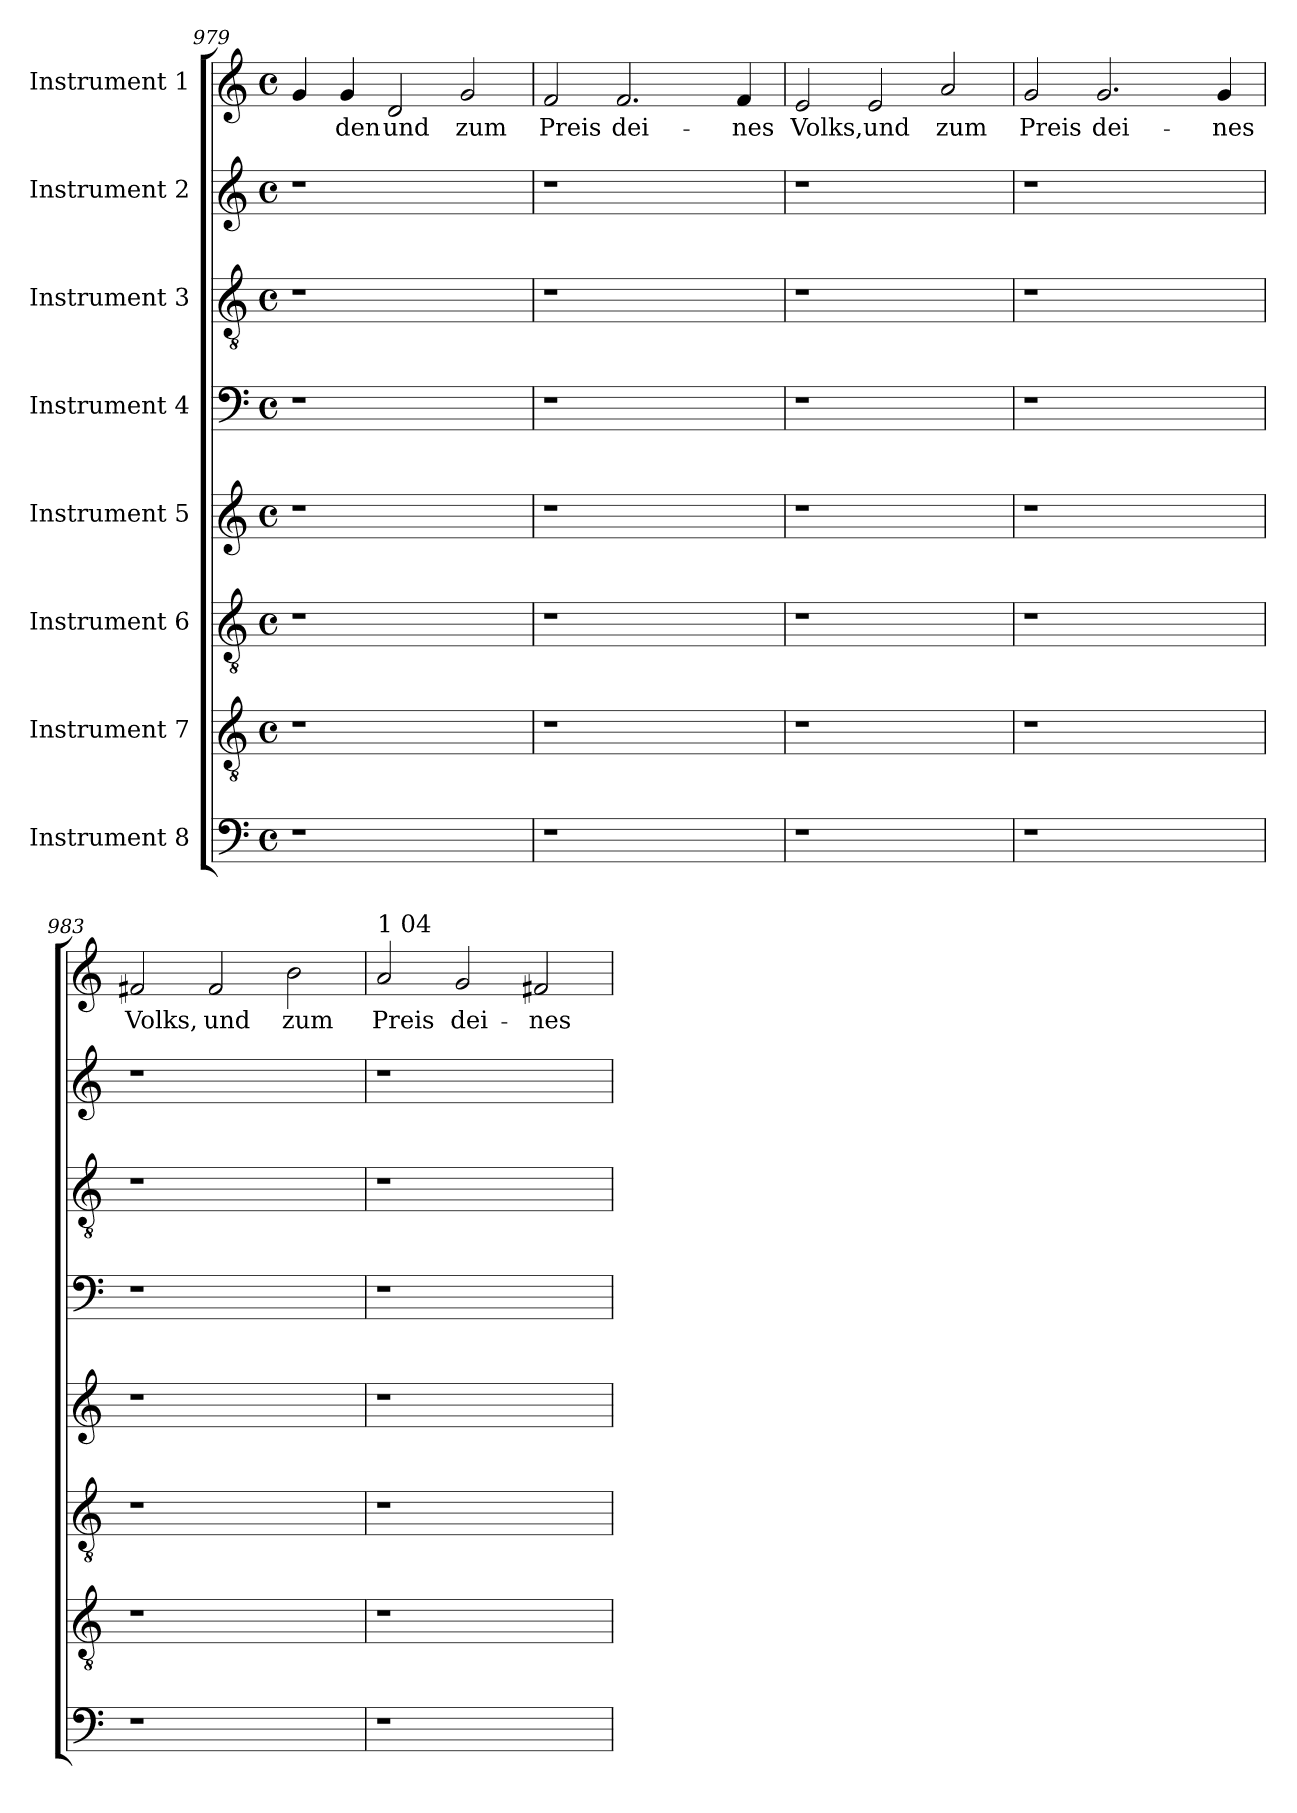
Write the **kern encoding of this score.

**kern	**kern	**kern	**kern	**kern	**kern	**kern	**kern	**text
*part8	*part7	*part6	*part5	*part4	*part3	*part2	*part1	*part1
*staff8	*staff7	*staff6	*staff5	*staff4	*staff3	*staff2	*staff1	*staff1
*I"Instrument 8	*I"Instrument 7	*I"Instrument 6	*I"Instrument 5	*I"Instrument 4	*I"Instrument 3	*I"Instrument 2	*I"Instrument 1	*
*clefF4	*clefGv2	*clefGv2	*clefG2	*clefF4	*clefGv2	*clefG2	*clefG2	*
*M4/4	*M4/4	*M4/4	*M4/4	*M4/4	*M4/4	*M4/4	*M4/4	*
*met(c)	*met(c)	*met(c)	*met(c)	*met(c)	*met(c)	*met(c)	*met(c)	*
=979	=979	=979	=979	=979	=979	=979	=979	=979
1r	1r	1r	1r	1r	1r	1r	4g/	.
!	!	!	!	!	!	!	!	!LO:LY:b:cj
.	.	.	.	.	.	.	4g/	-den
!	!	!	!	!	!	!	!	!LO:LY:b:cj
.	.	.	.	.	.	.	2d/	und
!	!	!	!	!	!	!	!	!LO:LY:b:cj
2ryy	2ryy	2ryy	2ryy	2ryy	2ryy	2ryy	2g/	zum
=980	=980	=980	=980	=980	=980	=980	=980	=980
!	!	!	!	!	!	!	!	!LO:LY:b:cj
1r	1r	1r	1r	1r	1r	1r	2f/	Preis
!	!	!	!	!	!	!	!	!LO:LY:b:cj
.	.	.	.	.	.	.	2.f/	dei-
2ryy	2ryy	2ryy	2ryy	2ryy	2ryy	2ryy	.	.
!	!	!	!	!	!	!	!	!LO:LY:b:cj
.	.	.	.	.	.	.	4f/	-nes
=981	=981	=981	=981	=981	=981	=981	=981	=981
!	!	!	!	!	!	!	!	!LO:LY:b:cj
1r	1r	1r	1r	1r	1r	1r	2e/	Volks,
!	!	!	!	!	!	!	!	!LO:LY:b:cj
.	.	.	.	.	.	.	2e/	und
!	!	!	!	!	!	!	!	!LO:LY:b:cj
2ryy	2ryy	2ryy	2ryy	2ryy	2ryy	2ryy	2a/	zum
=982	=982	=982	=982	=982	=982	=982	=982	=982
!	!	!	!	!	!	!	!	!LO:LY:b:cj
1r	1r	1r	1r	1r	1r	1r	2g/	Preis
!	!	!	!	!	!	!	!	!LO:LY:b:cj
.	.	.	.	.	.	.	2.g/	dei-
2ryy	2ryy	2ryy	2ryy	2ryy	2ryy	2ryy	.	.
!	!	!	!	!	!	!	!	!LO:LY:b:cj
.	.	.	.	.	.	.	4g/	-nes
=983	=983	=983	=983	=983	=983	=983	=983	=983
!	!	!	!	!	!	!	!	!LO:LY:b:cj
1r	1r	1r	1r	1r	1r	1r	2f#X/	Volks,
!	!	!	!	!	!	!	!	!LO:LY:b:cj
.	.	.	.	.	.	.	2f#/	und
!	!	!	!	!	!	!	!	!LO:LY:b:cj
2ryy	2ryy	2ryy	2ryy	2ryy	2ryy	2ryy	2b\	zum
!!LO:LB:g=z
=984	=984	=984	=984	=984	=984	=984	=984	=984
!	!	!	!	!	!	!	!LO:TX:a:t=1 04	!
!	!	!	!	!	!	!	!	!LO:LY:b:cj
1r	1r	1r	1r	1r	1r	1r	2a/	Preis
!	!	!	!	!	!	!	!	!LO:LY:b:cj
.	.	.	.	.	.	.	2g/	dei-
!	!	!	!	!	!	!	!	!LO:LY:b:cj
2ryy	2ryy	2ryy	2ryy	2ryy	2ryy	2ryy	2f#X/	-nes
=	=	=	=	=	=	=	=	=
*-	*-	*-	*-	*-	*-	*-	*-	*-
